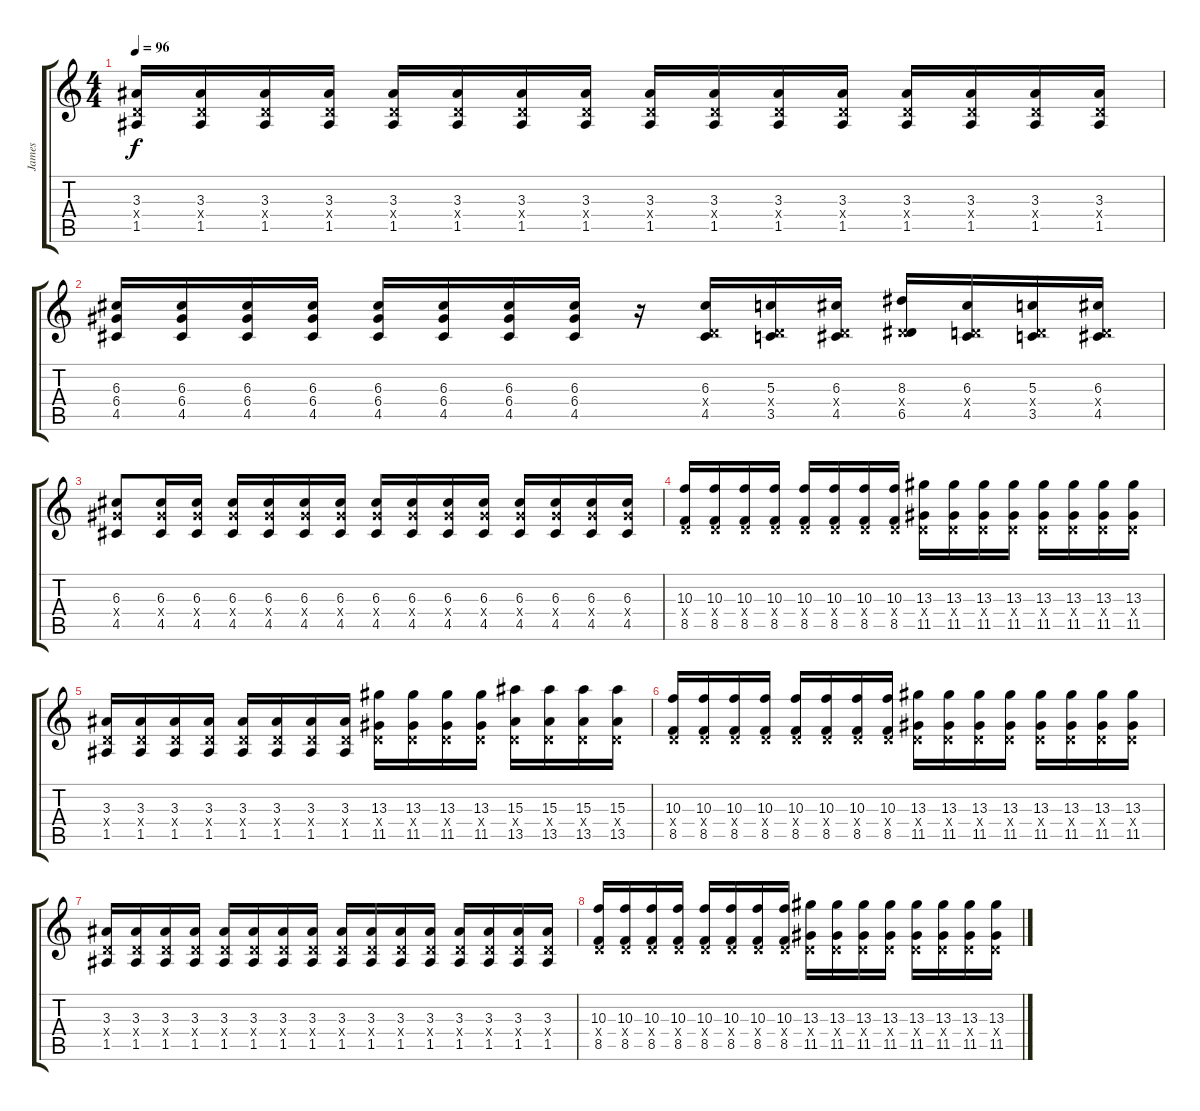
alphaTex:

\track ("James" "James") {instrument overdrivenguitar}
\staff {score tabs}
\tuning (E4 B3 G3 D3 A2 D2) {hide}
\ts (4 4)
\tempo 96
\clef g2
\ks c
(3.3 0.4{x} 1.5).16{dy f} (3.3 0.4{x} 1.5).16 (3.3 0.4{x} 1.5).16 (3.3 0.4{x} 1.5).16 (3.3 0.4{x} 1.5).16 (3.3 0.4{x} 1.5).16 (3.3 0.4{x} 1.5).16 (3.3 0.4{x} 1.5).16 (3.3 0.4{x} 1.5).16 (3.3 0.4{x} 1.5).16 (3.3 0.4{x} 1.5).16 (3.3 0.4{x} 1.5).16 (3.3 0.4{x} 1.5).16 (3.3 0.4{x} 1.5).16 (3.3 0.4{x} 1.5).16 (3.3 0.4{x} 1.5).16 |
(6.3 6.4 4.5).16 (6.3 6.4 4.5).16 (6.3 6.4 4.5).16 (6.3 6.4 4.5).16 (6.3 6.4 4.5).16 (6.3 6.4 4.5).16 (6.3 6.4 4.5).16 (6.3 6.4 4.5).16 r.16 (6.3 0.4{x} 4.5).16 (5.3 0.4{x} 3.5).16 (6.3 0.4{x} 4.5).16 (8.3 0.4{x} 6.5).16 (6.3 0.4{x} 4.5).16 (5.3 0.4{x} 3.5).16 (6.3 0.4{x} 4.5).16 |
(6.3 6.4{x} 4.5).8 (6.3 6.4{x} 4.5).16 (6.3 6.4{x} 4.5).16 (6.3 6.4{x} 4.5).16 (6.3 6.4{x} 4.5).16 (6.3 6.4{x} 4.5).16 (6.3 6.4{x} 4.5).16 (6.3 6.4{x} 4.5).16 (6.3 6.4{x} 4.5).16 (6.3 6.4{x} 4.5).16 (6.3 6.4{x} 4.5).16 (6.3 6.4{x} 4.5).16 (6.3 6.4{x} 4.5).16 (6.3 6.4{x} 4.5).16 (6.3 6.4{x} 4.5).16 |
(10.3 0.4{x} 8.5).16 (10.3 0.4{x} 8.5).16 (10.3 0.4{x} 8.5).16 (10.3 0.4{x} 8.5).16 (10.3 0.4{x} 8.5).16 (10.3 0.4{x} 8.5).16 (10.3 0.4{x} 8.5).16 (10.3 0.4{x} 8.5).16 (13.3 0.4{x} 11.5).16 (13.3 0.4{x} 11.5).16 (13.3 0.4{x} 11.5).16 (13.3 0.4{x} 11.5).16 (13.3 0.4{x} 11.5).16 (13.3 0.4{x} 11.5).16 (13.3 0.4{x} 11.5).16 (13.3 0.4{x} 11.5).16 |
(3.3 0.4{x} 1.5).16 (3.3 0.4{x} 1.5).16 (3.3 0.4{x} 1.5).16 (3.3 0.4{x} 1.5).16 (3.3 0.4{x} 1.5).16 (3.3 0.4{x} 1.5).16 (3.3 0.4{x} 1.5).16 (3.3 0.4{x} 1.5).16 (13.3 0.4{x} 11.5).16 (13.3 0.4{x} 11.5).16 (13.3 0.4{x} 11.5).16 (13.3 0.4{x} 11.5).16 (15.3 0.4{x} 13.5).16 (15.3 0.4{x} 13.5).16 (15.3 0.4{x} 13.5).16 (15.3 0.4{x} 13.5).16 |
(10.3 0.4{x} 8.5).16 (10.3 0.4{x} 8.5).16 (10.3 0.4{x} 8.5).16 (10.3 0.4{x} 8.5).16 (10.3 0.4{x} 8.5).16 (10.3 0.4{x} 8.5).16 (10.3 0.4{x} 8.5).16 (10.3 0.4{x} 8.5).16 (13.3 0.4{x} 11.5).16 (13.3 0.4{x} 11.5).16 (13.3 0.4{x} 11.5).16 (13.3 0.4{x} 11.5).16 (13.3 0.4{x} 11.5).16 (13.3 0.4{x} 11.5).16 (13.3 0.4{x} 11.5).16 (13.3 0.4{x} 11.5).16 |
(3.3 0.4{x} 1.5).16 (3.3 0.4{x} 1.5).16 (3.3 0.4{x} 1.5).16 (3.3 0.4{x} 1.5).16 (3.3 0.4{x} 1.5).16 (3.3 0.4{x} 1.5).16 (3.3 0.4{x} 1.5).16 (3.3 0.4{x} 1.5).16 (3.3 0.4{x} 1.5).16 (3.3 0.4{x} 1.5).16 (3.3 0.4{x} 1.5).16 (3.3 0.4{x} 1.5).16 (3.3 0.4{x} 1.5).16 (3.3 0.4{x} 1.5).16 (3.3 0.4{x} 1.5).16 (3.3 0.4{x} 1.5).16 |
(10.3 0.4{x} 8.5).16 (10.3 0.4{x} 8.5).16 (10.3 0.4{x} 8.5).16 (10.3 0.4{x} 8.5).16 (10.3 0.4{x} 8.5).16 (10.3 0.4{x} 8.5).16 (10.3 0.4{x} 8.5).16 (10.3 0.4{x} 8.5).16 (13.3 0.4{x} 11.5).16 (13.3 0.4{x} 11.5).16 (13.3 0.4{x} 11.5).16 (13.3 0.4{x} 11.5).16 (13.3 0.4{x} 11.5).16 (13.3 0.4{x} 11.5).16 (13.3 0.4{x} 11.5).16 (13.3 0.4{x} 11.5).16
